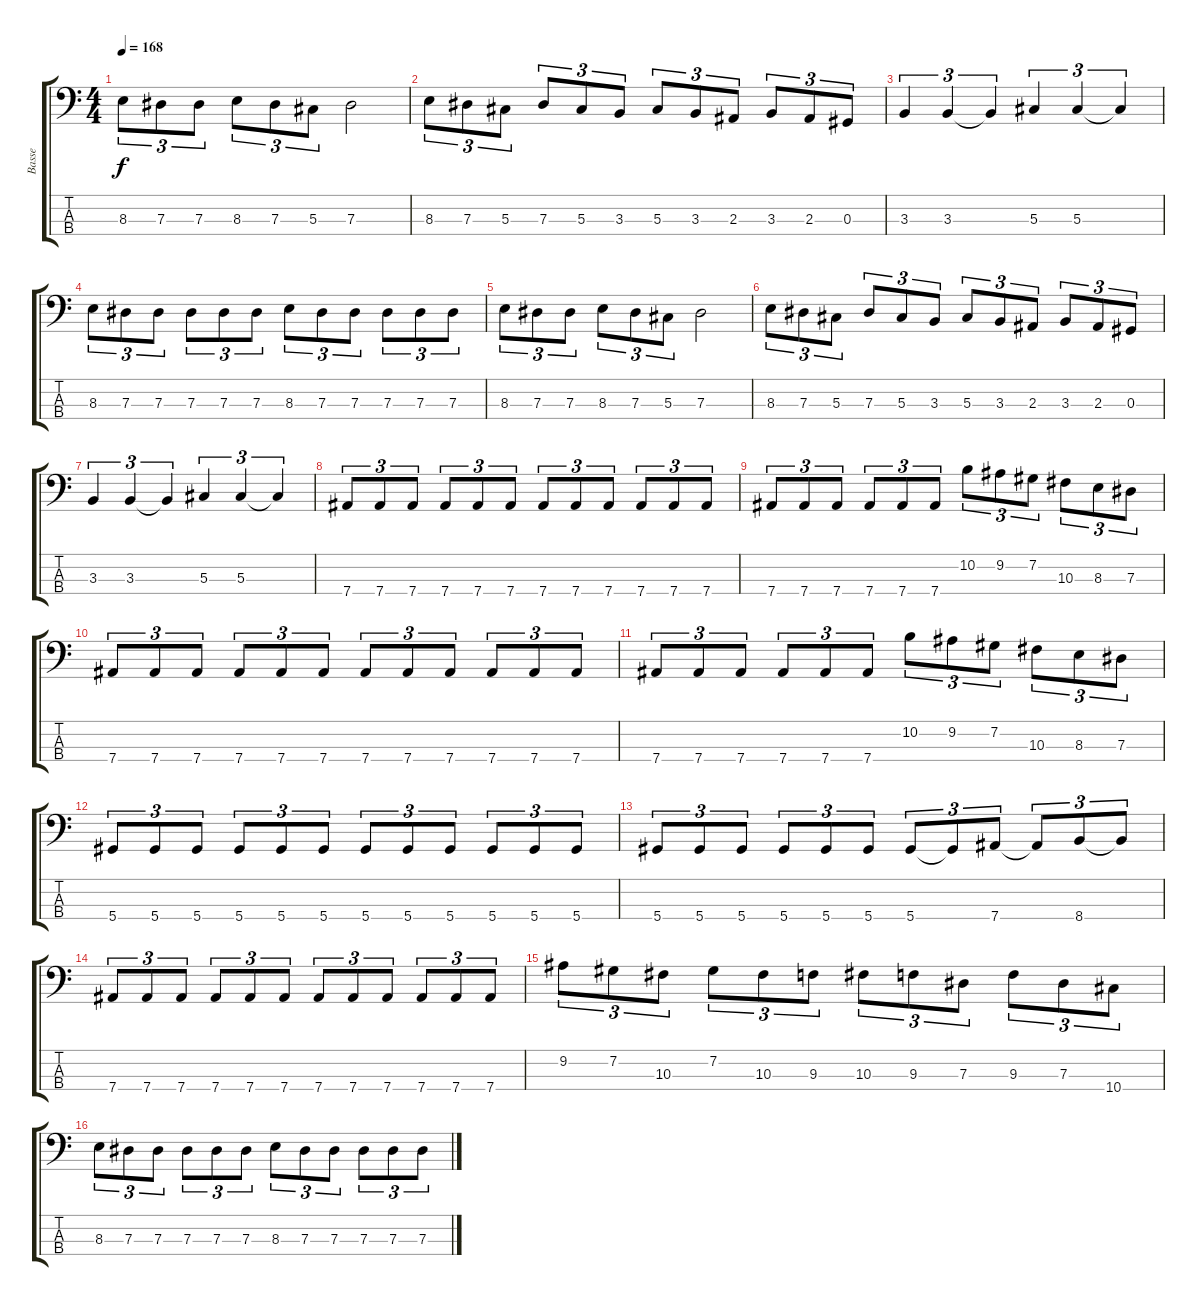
\track ("Basse" "Basse") {instrument electricbassfinger}
\staff {score tabs}
\tuning (Gb2 Db2 Ab1 Eb1) {hide}
\ts (4 4)
\tempo 168
\clef f4
\ks c
8.3.8{tu (3 2) dy f} 7.3.8{tu (3 2)} 7.3.8{tu (3 2)} 8.3.8{tu (3 2)} 7.3.8{tu (3 2)} 5.3.8{tu (3 2)} 7.3.2 |
8.3.8{tu (3 2)} 7.3.8{tu (3 2)} 5.3.8{tu (3 2)} 7.3.8{tu (3 2)} 5.3.8{tu (3 2)} 3.3.8{tu (3 2)} 5.3.8{tu (3 2)} 3.3.8{tu (3 2)} 2.3.8{tu (3 2)} 3.3.8{tu (3 2)} 2.3.8{tu (3 2)} 0.3.8{tu (3 2)} |
3.3.4{tu (3 2)} 3.3.4{tu (3 2)} 3.3{t}.4{tu (3 2)} 5.3.4{tu (3 2)} 5.3.4{tu (3 2)} 5.3{t}.4{tu (3 2)} |
8.3.8{tu (3 2)} 7.3.8{tu (3 2)} 7.3.8{tu (3 2)} 7.3.8{tu (3 2)} 7.3.8{tu (3 2)} 7.3.8{tu (3 2)} 8.3.8{tu (3 2)} 7.3.8{tu (3 2)} 7.3.8{tu (3 2)} 7.3.8{tu (3 2)} 7.3.8{tu (3 2)} 7.3.8{tu (3 2)} |
8.3.8{tu (3 2)} 7.3.8{tu (3 2)} 7.3.8{tu (3 2)} 8.3.8{tu (3 2)} 7.3.8{tu (3 2)} 5.3.8{tu (3 2)} 7.3.2 |
8.3.8{tu (3 2)} 7.3.8{tu (3 2)} 5.3.8{tu (3 2)} 7.3.8{tu (3 2)} 5.3.8{tu (3 2)} 3.3.8{tu (3 2)} 5.3.8{tu (3 2)} 3.3.8{tu (3 2)} 2.3.8{tu (3 2)} 3.3.8{tu (3 2)} 2.3.8{tu (3 2)} 0.3.8{tu (3 2)} |
3.3.4{tu (3 2)} 3.3.4{tu (3 2)} 3.3{t}.4{tu (3 2)} 5.3.4{tu (3 2)} 5.3.4{tu (3 2)} 5.3{t}.4{tu (3 2)} |
7.4.8{tu (3 2)} 7.4.8{tu (3 2)} 7.4.8{tu (3 2)} 7.4.8{tu (3 2)} 7.4.8{tu (3 2)} 7.4.8{tu (3 2)} 7.4.8{tu (3 2)} 7.4.8{tu (3 2)} 7.4.8{tu (3 2)} 7.4.8{tu (3 2)} 7.4.8{tu (3 2)} 7.4.8{tu (3 2)} |
7.4.8{tu (3 2)} 7.4.8{tu (3 2)} 7.4.8{tu (3 2)} 7.4.8{tu (3 2)} 7.4.8{tu (3 2)} 7.4.8{tu (3 2)} 10.2.8{tu (3 2)} 9.2.8{tu (3 2)} 7.2.8{tu (3 2)} 10.3.8{tu (3 2)} 8.3.8{tu (3 2)} 7.3.8{tu (3 2)} |
7.4.8{tu (3 2)} 7.4.8{tu (3 2)} 7.4.8{tu (3 2)} 7.4.8{tu (3 2)} 7.4.8{tu (3 2)} 7.4.8{tu (3 2)} 7.4.8{tu (3 2)} 7.4.8{tu (3 2)} 7.4.8{tu (3 2)} 7.4.8{tu (3 2)} 7.4.8{tu (3 2)} 7.4.8{tu (3 2)} |
7.4.8{tu (3 2)} 7.4.8{tu (3 2)} 7.4.8{tu (3 2)} 7.4.8{tu (3 2)} 7.4.8{tu (3 2)} 7.4.8{tu (3 2)} 10.2.8{tu (3 2)} 9.2.8{tu (3 2)} 7.2.8{tu (3 2)} 10.3.8{tu (3 2)} 8.3.8{tu (3 2)} 7.3.8{tu (3 2)} |
5.4.8{tu (3 2)} 5.4.8{tu (3 2)} 5.4.8{tu (3 2)} 5.4.8{tu (3 2)} 5.4.8{tu (3 2)} 5.4.8{tu (3 2)} 5.4.8{tu (3 2)} 5.4.8{tu (3 2)} 5.4.8{tu (3 2)} 5.4.8{tu (3 2)} 5.4.8{tu (3 2)} 5.4.8{tu (3 2)} |
5.4.8{tu (3 2)} 5.4.8{tu (3 2)} 5.4.8{tu (3 2)} 5.4.8{tu (3 2)} 5.4.8{tu (3 2)} 5.4.8{tu (3 2)} 5.4.8{tu (3 2)} 5.4{t}.8{tu (3 2)} 7.4.8{tu (3 2)} 7.4{t}.8{tu (3 2)} 8.4.8{tu (3 2)} 8.4{t}.8{tu (3 2)} |
7.4.8{tu (3 2)} 7.4.8{tu (3 2)} 7.4.8{tu (3 2)} 7.4.8{tu (3 2)} 7.4.8{tu (3 2)} 7.4.8{tu (3 2)} 7.4.8{tu (3 2)} 7.4.8{tu (3 2)} 7.4.8{tu (3 2)} 7.4.8{tu (3 2)} 7.4.8{tu (3 2)} 7.4.8{tu (3 2)} |
9.2.8{tu (3 2)} 7.2.8{tu (3 2)} 10.3.8{tu (3 2)} 7.2.8{tu (3 2)} 10.3.8{tu (3 2)} 9.3.8{tu (3 2)} 10.3.8{tu (3 2)} 9.3.8{tu (3 2)} 7.3.8{tu (3 2)} 9.3.8{tu (3 2)} 7.3.8{tu (3 2)} 10.4.8{tu (3 2)} |
8.3.8{tu (3 2)} 7.3.8{tu (3 2)} 7.3.8{tu (3 2)} 7.3.8{tu (3 2)} 7.3.8{tu (3 2)} 7.3.8{tu (3 2)} 8.3.8{tu (3 2)} 7.3.8{tu (3 2)} 7.3.8{tu (3 2)} 7.3.8{tu (3 2)} 7.3.8{tu (3 2)} 7.3.8{tu (3 2)}
